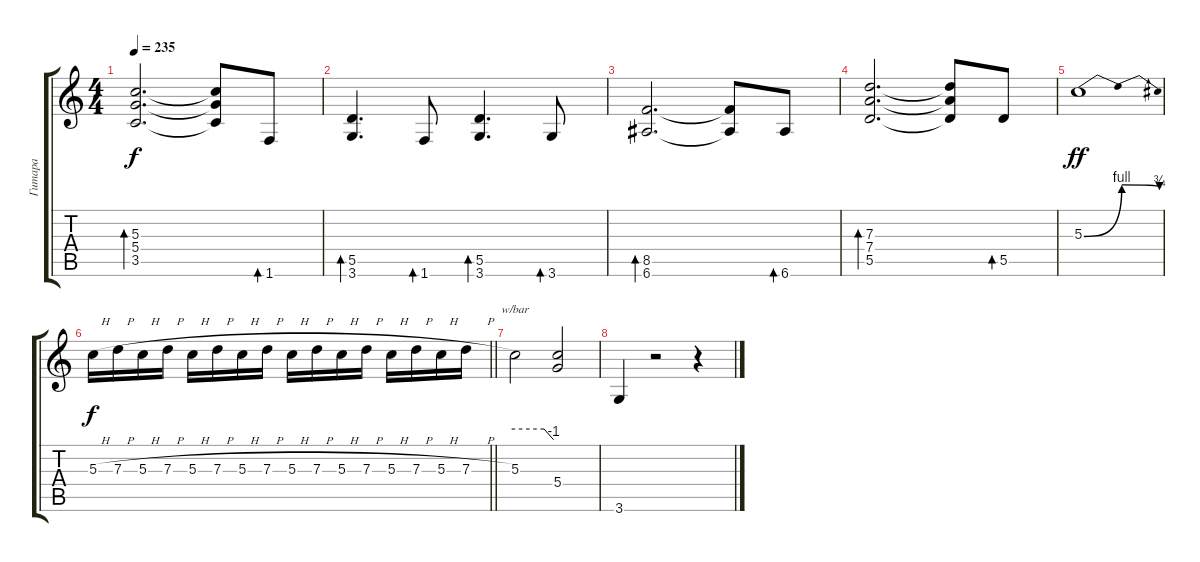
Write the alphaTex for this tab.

\track ("Гитара" "Гитара") {instrument overdrivenguitar}
\staff {score tabs}
\tuning (E4 B3 G3 D3 A2 E2) {hide}
\ts (4 4)
\tempo 235
\clef g2
\ks c
(5.3 5.4 3.5).2{d bd 60 dy f} (5.3{t} 5.4{t} 3.5{t}).8 1.6.8{bd 60} |
(5.5 3.6).4{d bd 60} 1.6.8{bd 60} (5.5 3.6).4{d bd 60} 3.6.8{bd 60} |
(8.5 6.6).2{d bd 60} (8.5{t} 6.6{t}).8 6.6.8{bd 60} |
(7.3 7.4 5.5).2{d bd 60} (7.3{t} 7.4{t} 5.5{t}).8 5.5.8{bd 60} |
5.3{be (bendrelease 0 0 15 4 45 4 60 3)}.1{dy ff} |
\barLineRight lightlight
5.3{h}.16{dy f} 7.3{h}.16 5.3{h}.16 7.3{h}.16 5.3{h}.16 7.3{h}.16 5.3{h}.16 7.3{h}.16 5.3{h}.16 7.3{h}.16 5.3{h}.16 7.3{h}.16 5.3{h}.16 7.3{h}.16 5.3{h}.16 7.3{h}.16 |
5.3.2{tbe (custom default 0 0 45 0 60 -4)} (5.3{t} 5.4).2 |
3.6.4 r.2 r.4
